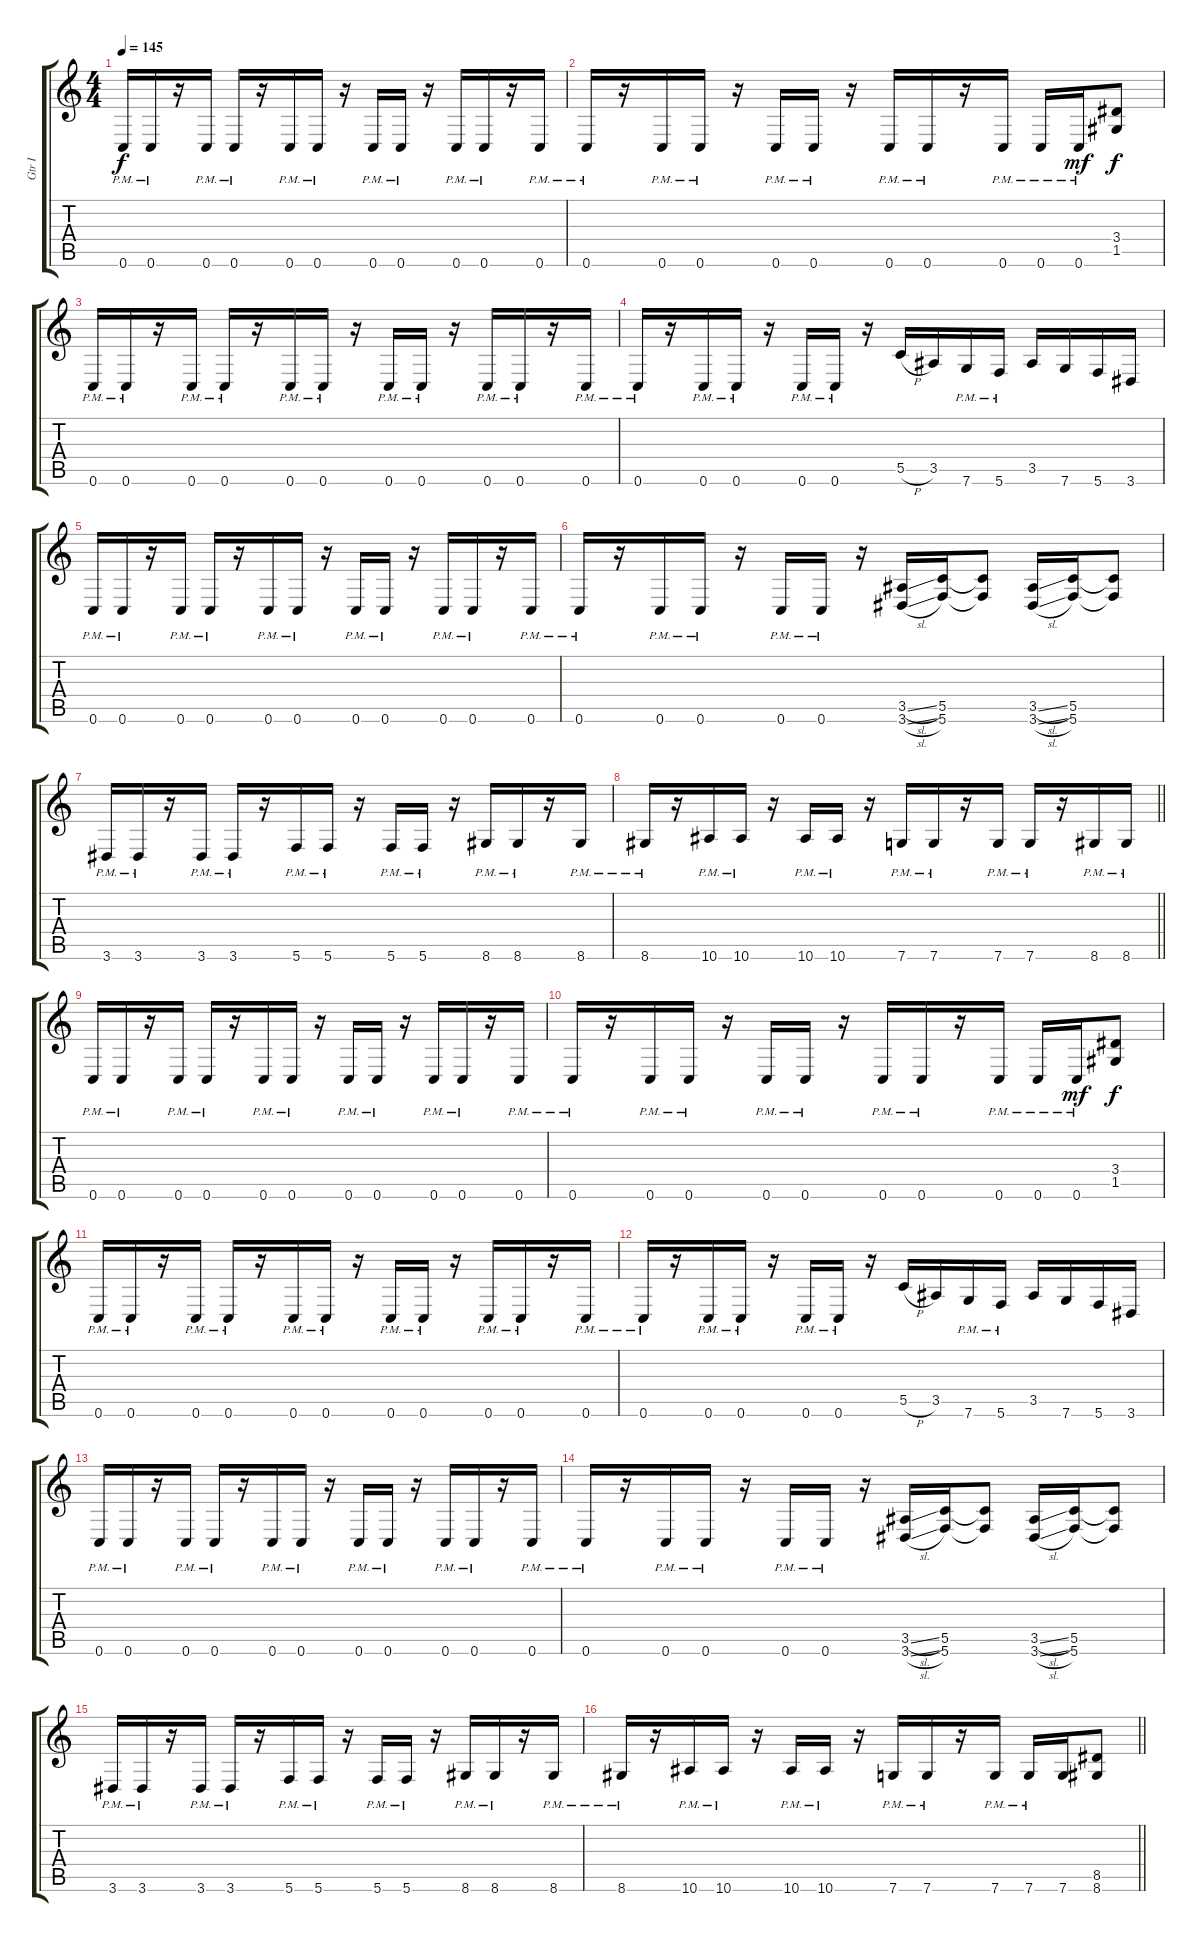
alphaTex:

\track ("Gtr I" "Gtr I") {instrument distortionguitar}
\staff {score tabs}
\tuning (D4 A3 F3 C3 G2 C2) {hide}
\ts (4 4)
\tempo 145
\clef g2
\ks c
0.6{pm}.16{dy f} 0.6{pm}.16 r.16 0.6{pm}.16 0.6{pm}.16 r.16 0.6{pm}.16 0.6{pm}.16 r.16 0.6{pm}.16 0.6{pm}.16 r.16 0.6{pm}.16 0.6{pm}.16 r.16 0.6{pm}.16 |
0.6{pm}.16 r.16 0.6{pm}.16 0.6{pm}.16 r.16 0.6{pm}.16 0.6{pm}.16 r.16 0.6{pm}.16 0.6{pm}.16 r.16 0.6{pm}.16 0.6{pm}.16 0.6{pm}.16{dy mf} (3.4 1.5).8{dy f} |
0.6{pm}.16 0.6{pm}.16 r.16 0.6{pm}.16 0.6{pm}.16 r.16 0.6{pm}.16 0.6{pm}.16 r.16 0.6{pm}.16 0.6{pm}.16 r.16 0.6{pm}.16 0.6{pm}.16 r.16 0.6{pm}.16 |
0.6{pm}.16 r.16 0.6{pm}.16 0.6{pm}.16 r.16 0.6{pm}.16 0.6{pm}.16 r.16 5.5{h}.16 3.5.16 7.6{pm}.16 5.6{pm}.16 3.5.16 7.6.16 5.6.16 3.6.16 |
0.6{pm}.16 0.6{pm}.16 r.16 0.6{pm}.16 0.6{pm}.16 r.16 0.6{pm}.16 0.6{pm}.16 r.16 0.6{pm}.16 0.6{pm}.16 r.16 0.6{pm}.16 0.6{pm}.16 r.16 0.6{pm}.16 |
0.6{pm}.16 r.16 0.6{pm}.16 0.6{pm}.16 r.16 0.6{pm}.16 0.6{pm}.16 r.16 (3.5{sl} 3.6{sl}).16 (5.5 5.6).16 (5.5{t} 5.6{t}).8 (3.5{sl} 3.6{sl}).16 (5.5 5.6).16 (5.5{t} 5.6{t}).8 |
3.6{pm}.16 3.6{pm}.16 r.16 3.6{pm}.16 3.6{pm}.16 r.16 5.6{pm}.16 5.6{pm}.16 r.16 5.6{pm}.16 5.6{pm}.16 r.16 8.6{pm}.16 8.6{pm}.16 r.16 8.6{pm}.16 |
\barLineRight lightlight
8.6{pm}.16 r.16 10.6{pm}.16 10.6{pm}.16 r.16 10.6{pm}.16 10.6{pm}.16 r.16 7.6{pm}.16 7.6{pm}.16 r.16 7.6{pm}.16 7.6{pm}.16 r.16 8.6{pm}.16 8.6{pm}.16 |
0.6{pm}.16 0.6{pm}.16 r.16 0.6{pm}.16 0.6{pm}.16 r.16 0.6{pm}.16 0.6{pm}.16 r.16 0.6{pm}.16 0.6{pm}.16 r.16 0.6{pm}.16 0.6{pm}.16 r.16 0.6{pm}.16 |
0.6{pm}.16 r.16 0.6{pm}.16 0.6{pm}.16 r.16 0.6{pm}.16 0.6{pm}.16 r.16 0.6{pm}.16 0.6{pm}.16 r.16 0.6{pm}.16 0.6{pm}.16 0.6{pm}.16{dy mf} (3.4 1.5).8{dy f} |
0.6{pm}.16 0.6{pm}.16 r.16 0.6{pm}.16 0.6{pm}.16 r.16 0.6{pm}.16 0.6{pm}.16 r.16 0.6{pm}.16 0.6{pm}.16 r.16 0.6{pm}.16 0.6{pm}.16 r.16 0.6{pm}.16 |
0.6{pm}.16 r.16 0.6{pm}.16 0.6{pm}.16 r.16 0.6{pm}.16 0.6{pm}.16 r.16 5.5{h}.16 3.5.16 7.6{pm}.16 5.6{pm}.16 3.5.16 7.6.16 5.6.16 3.6.16 |
0.6{pm}.16 0.6{pm}.16 r.16 0.6{pm}.16 0.6{pm}.16 r.16 0.6{pm}.16 0.6{pm}.16 r.16 0.6{pm}.16 0.6{pm}.16 r.16 0.6{pm}.16 0.6{pm}.16 r.16 0.6{pm}.16 |
0.6{pm}.16 r.16 0.6{pm}.16 0.6{pm}.16 r.16 0.6{pm}.16 0.6{pm}.16 r.16 (3.5{sl} 3.6{sl}).16 (5.5 5.6).16 (5.5{t} 5.6{t}).8 (3.5{sl} 3.6{sl}).16 (5.5 5.6).16 (5.5{t} 5.6{t}).8 |
3.6{pm}.16 3.6{pm}.16 r.16 3.6{pm}.16 3.6{pm}.16 r.16 5.6{pm}.16 5.6{pm}.16 r.16 5.6{pm}.16 5.6{pm}.16 r.16 8.6{pm}.16 8.6{pm}.16 r.16 8.6{pm}.16 |
\barLineRight lightlight
8.6{pm}.16 r.16 10.6{pm}.16 10.6{pm}.16 r.16 10.6{pm}.16 10.6{pm}.16 r.16 7.6{pm}.16 7.6{pm}.16 r.16 7.6{pm}.16 7.6{pm}.16 7.6.16 (8.5 8.6).8
